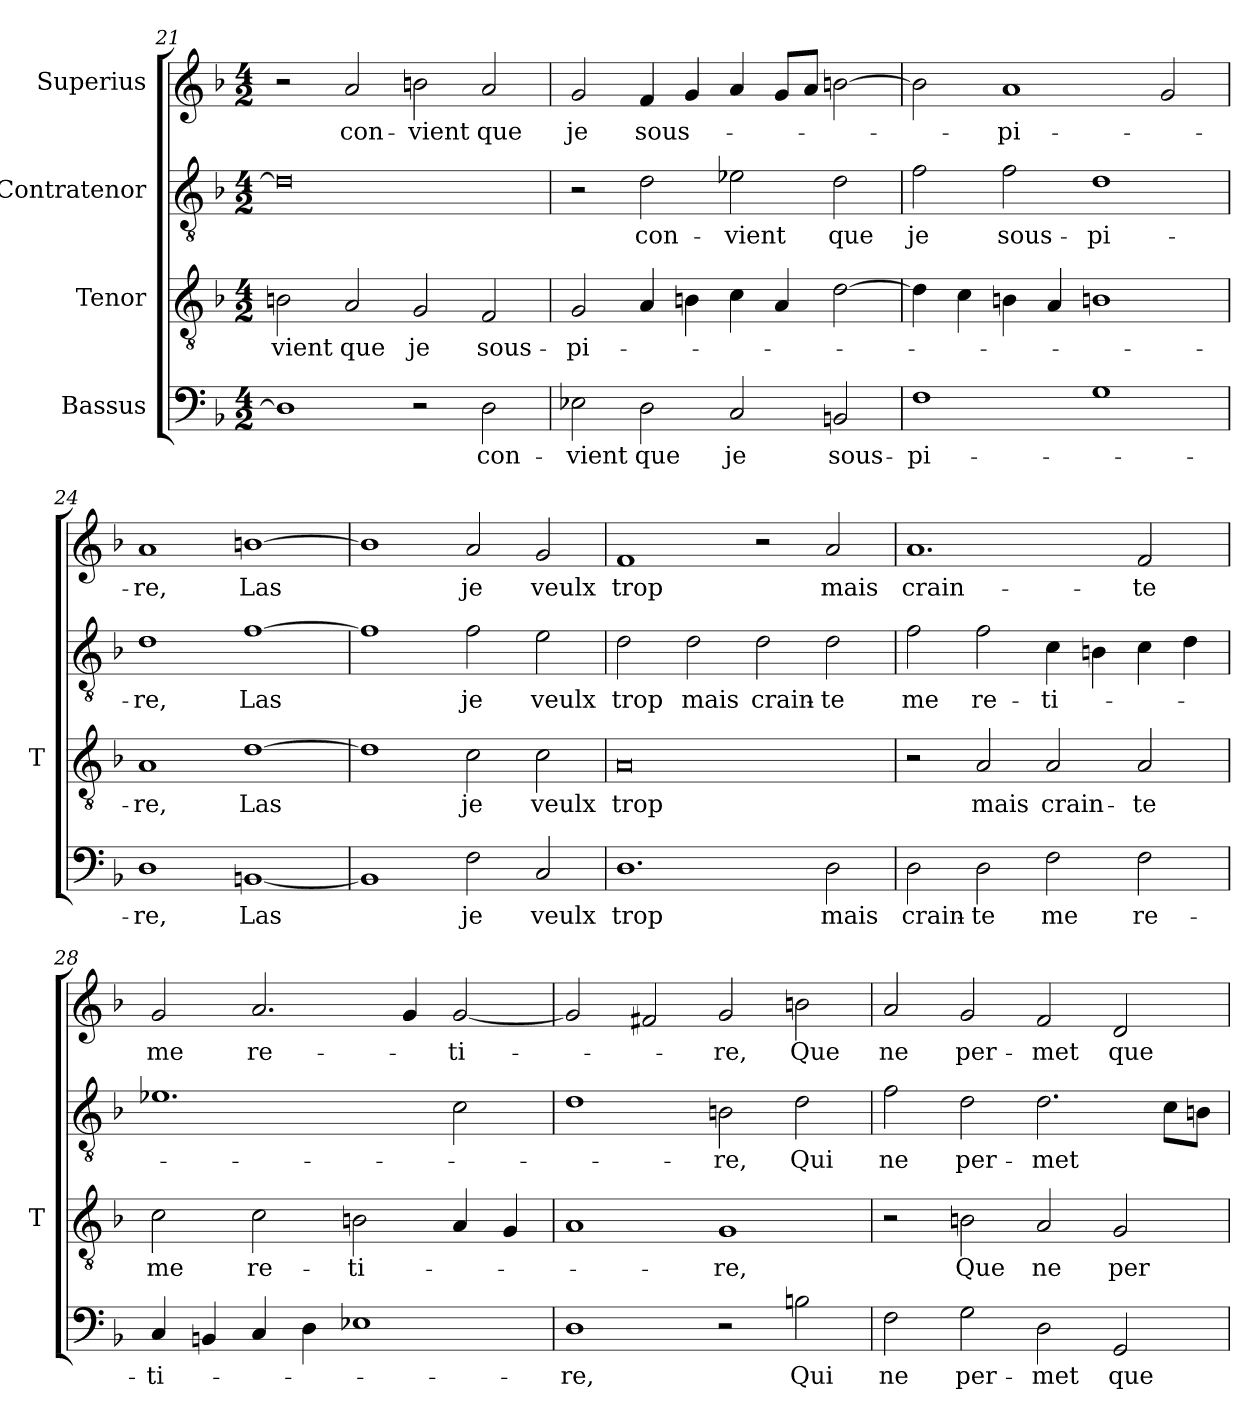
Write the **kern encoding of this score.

**kern	**text	**kern	**text	**kern	**text	**kern	**text
*part4	*part4	*part3	*part3	*part2	*part2	*part1	*part1
*staff4	*staff4	*staff3	*staff3	*staff2	*staff2	*staff1	*staff1
*I"Bassus	*	*I"Tenor	*	*I"Contratenor	*	*I"Superius	*
*	*	*I'T	*	*	*	*	*
*clefF4	*	*clefGv2	*	*clefGv2	*	*clefG2	*
*k[b-]	*	*k[b-]	*	*k[b-]	*	*k[b-]	*
*M4/2	*	*M4/2	*	*M4/2	*	*M4/2	*
=21	=21	=21	=21	=21	=21	=21	=21
1D]	.	2Bn	-vient	0d]	.	2r	.
.	.	2A	-que	.	.	2a	con-
2r	.	2G	-je	.	.	2b	-vient
2D	con-	2F	sous-	.	.	2a	-que
=22	=22	=22	=22	=22	=22	=22	=22
2E-X	-vient	2G	pi-	2r	.	2g	-je
2D	-que	4A	.	2d	con-	4f	sous-
.	.	4Bn	.	.	.	4g	.
2C	-je	4c	.	2e-X	-vient	4a	.
.	.	4A	.	.	.	8gL	.
.	.	.	.	.	.	8aJ	.
2BB	sous-	[2d	.	2d	-que	[2b	.
=23	=23	=23	=23	=23	=23	=23	=23
1F	pi-	4d]	.	2f	-je	2b]	.
.	.	4c	.	.	.	.	.
.	.	4Bn	.	2f	sous-	1a	pi-
.	.	4A	.	.	.	.	.
1G	.	1Bn	.	1d	pi-	.	.
.	.	.	.	.	.	2g	.
=24	=24	=24	=24	=24	=24	=24	=24
1D	-re,	1A	-re,	1d	-re,	1a	-re,
[1BB	-Las	[1d	-Las	[1f	-Las	[1b	-Las
=25	=25	=25	=25	=25	=25	=25	=25
1BB]	.	1d]	.	1f]	.	1b]	.
2F	-je	2c	-je	2f	-je	2a	-je
2C	-veulx	2c	-veulx	2e	-veulx	2g	-veulx
=26	=26	=26	=26	=26	=26	=26	=26
1.D	-trop	0A	-trop	2d	-trop	1f	-trop
.	.	.	.	2d	-mais	.	.
.	.	.	.	2d	crain-	2r	.
2D	-mais	.	.	2d	-te	2a	-mais
=27	=27	=27	=27	=27	=27	=27	=27
2D	crain-	2r	.	2f	-me	1.a	crain-
2D	-te	2A	-mais	2f	re-	.	.
2F	-me	2A	crain-	4c	ti-	.	.
.	.	.	.	4B	.	.	.
2F	re-	2A	-te	4c	.	2f	-te
.	.	.	.	4d	.	.	.
=28	=28	=28	=28	=28	=28	=28	=28
4C	ti-	2c	-me	1.e-X	.	2g	-me
4BB	.	.	.	.	.	.	.
4C	.	2c	re-	.	.	2.a	re-
4D	.	.	.	.	.	.	.
1E-X	.	2Bn	ti-	.	.	.	.
.	.	.	.	.	.	4g	.
.	.	4A	.	2c	.	[2g	ti-
.	.	4G	.	.	.	.	.
=29	=29	=29	=29	=29	=29	=29	=29
1D	-re,	1A	.	1d	.	2g]	.
.	.	.	.	.	.	2f#X	.
2r	.	1G	-re,	2B	-re,	2g	-re,
2B	-Qui	.	.	2d	-Qui	2b	-Que
=30	=30	=30	=30	=30	=30	=30	=30
2F	-ne	2r	.	2f	-ne	2a	-ne
2G	per-	2Bn	-Que	2d	per-	2g	per-
2D	-met	2A	-ne	2.d	-met	2f	-met
2GG	-que	2G	per-	.	.	2d	-que
.	.	.	.	8cL	.	.	.
.	.	.	.	8BJ	.	.	.
=	=	=	=	=	=	=	=
*-	*-	*-	*-	*-	*-	*-	*-
